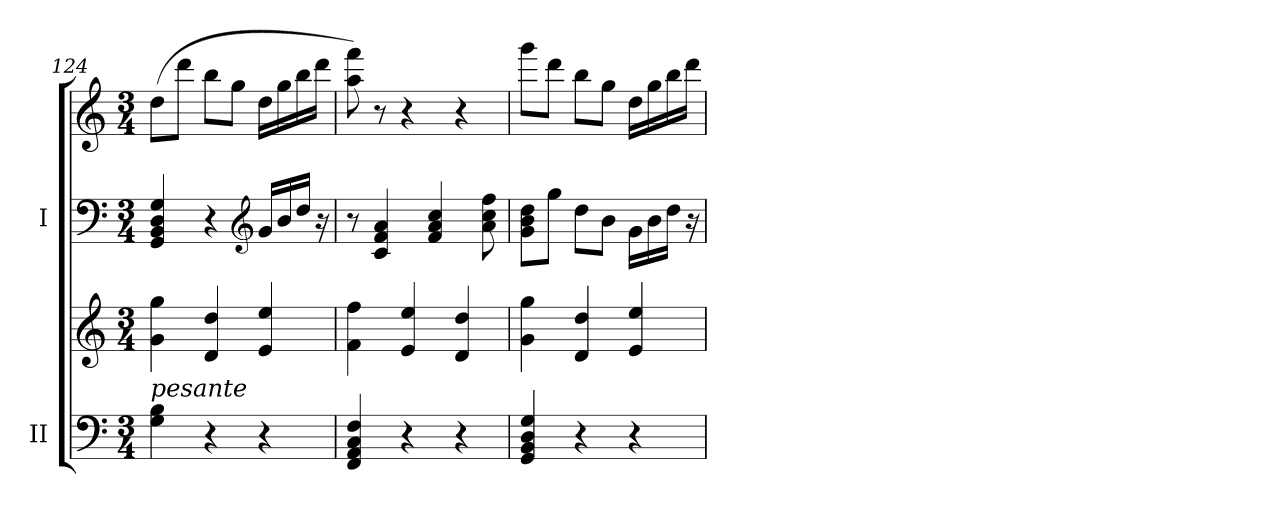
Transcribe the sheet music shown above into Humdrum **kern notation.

**kern	**kern	**kern	**kern
*part2	*part2	*part1	*part1
*staff4	*staff3	*staff2	*staff1
*I"II	*	*I"I	*
*I'II	*	*I'I	*
*clefF4	*clefG2	*clefF4	*clefG2
*k[]	*k[]	*k[]	*k[]
*M3/4	*M3/4	*M3/4	*M3/4
=124	=124	=124	=124
!LO:TX:a:i:t=pesante	!	!	!
4G\ 4B\	4g\ 4gg\	4GG/ 4BB/ 4D/ 4G/	(8dd\L
.	.	.	8ddd\J
4r	4d/ 4dd/	4r	8bb\L
.	.	.	8gg\J
*	*	*clefG2	*
4r	4e/ 4ee/	16g/LL	16dd\LL
.	.	16b/	16gg\
.	.	16dd/JJ	16bb\
.	.	16r	16ddd\JJ
!!LO:LB:g=z
=125	=125	=125	=125
4FF/ 4AA/ 4C/ 4F/	4f\ 4ff\	8r	8aa\ 8fff\)
.	.	4c/ 4f/ 4a/	8r
4r	4e/ 4ee/	.	4r
.	.	4f/ 4a/ 4cc/	.
4r	4d/ 4dd/	.	4r
.	.	8a\ 8cc\ 8ff\	.
=126	=126	=126	=126
4GG/ 4BB/ 4D/ 4G/	4g\ 4gg\	8g\ 8b\ 8dd\L	8ggg\L
.	.	8gg\J	8ddd\J
4r	4d/ 4dd/	8dd\L	8bb\L
.	.	8b\J	8gg\J
4r	4e/ 4ee/	16g\LL	16dd\LL
.	.	16b\	16gg\
.	.	16dd\JJ	16bb\
.	.	16r	16ddd\JJ
=	=	=	=
*-	*-	*-	*-
